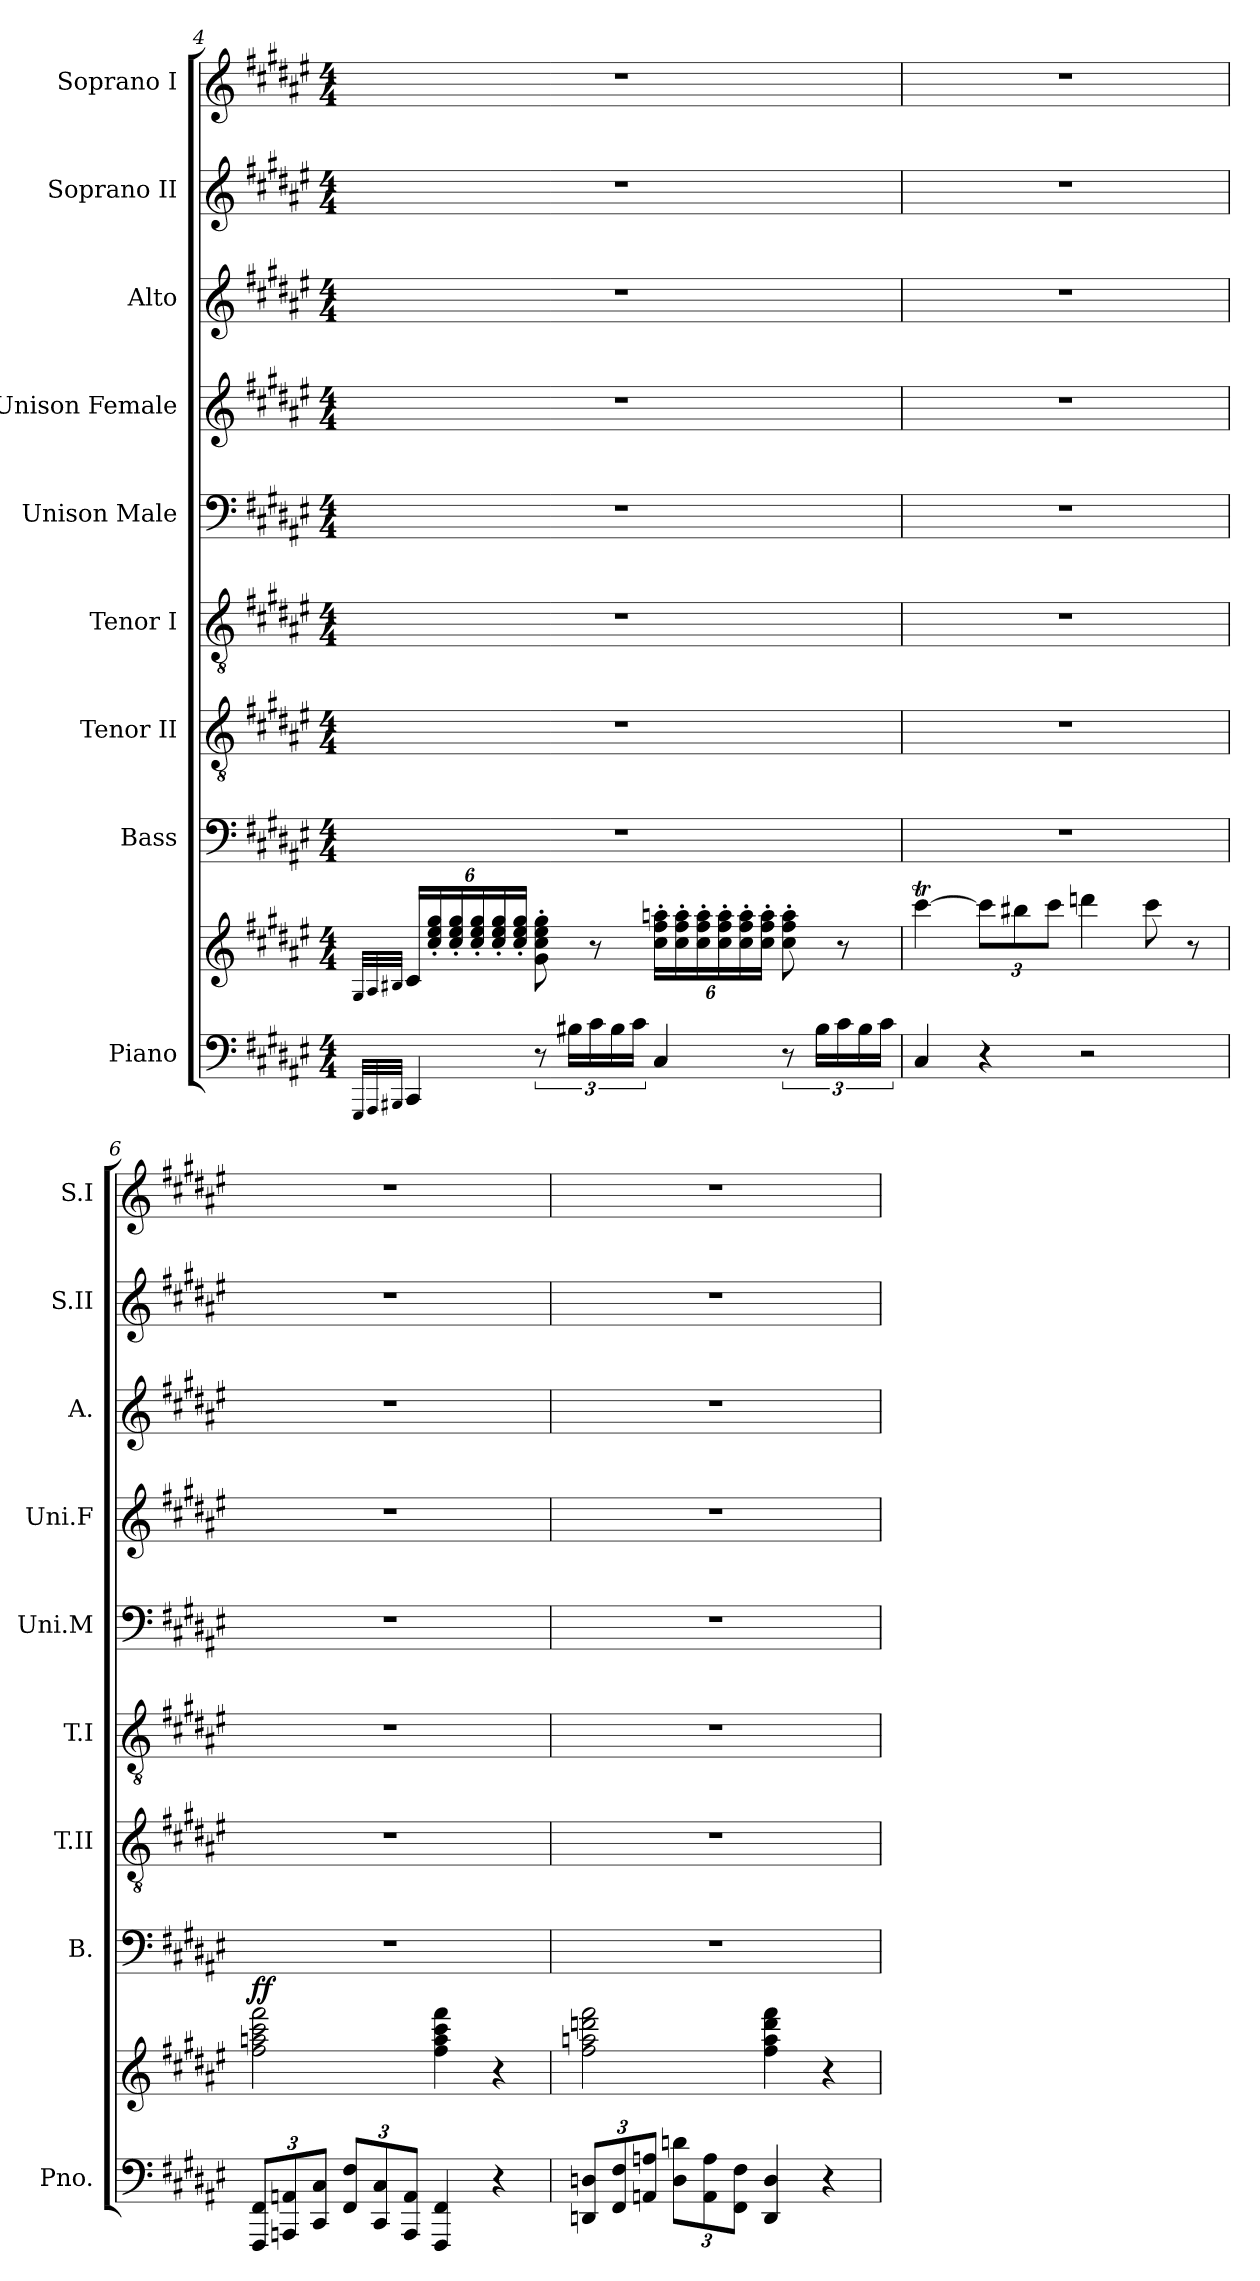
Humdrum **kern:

**kern	**kern	**dynam	**kern	**kern	**kern	**kern	**kern	**kern	**kern	**kern
*part9	*part9	*part9	*part8	*part7	*part6	*part5	*part4	*part3	*part2	*part1
*staff10	*staff9	*staff9/10	*staff8	*staff7	*staff6	*staff5	*staff4	*staff3	*staff2	*staff1
*I"Piano	*	*	*I"Bass	*I"Tenor II	*I"Tenor I	*I"Unison Male	*I"Unison Female	*I"Alto	*I"Soprano II	*I"Soprano I
*I'Pno.	*	*	*I'B.	*I'T.II	*I'T.I	*I'Uni.M	*I'Uni.F	*I'A.	*I'S.II	*I'S.I
!!LO:LB:g=z
*clefF4	*clefG2	*	*clefF4	*clefGv2	*clefGv2	*clefF4	*clefG2	*clefG2	*clefG2	*clefG2
*	*	*	*	*	*ITrd1c2	*ITrd1c2	*	*	*	*
*k[f#c#g#d#a#e#]	*k[f#c#g#d#a#e#]	*	*k[f#c#g#d#a#e#]	*k[f#c#g#d#a#e#]	*k[f#c#g#d#a#e#]	*k[f#c#g#d#a#e#]	*k[f#c#g#d#a#e#]	*k[f#c#g#d#a#e#]	*k[f#c#g#d#a#e#]	*k[f#c#g#d#a#e#]
*M4/4	*M4/4	*	*M4/4	*M4/4	*M4/4	*M4/4	*M4/4	*M4/4	*M4/4	*M4/4
=4	=4	=4	=4	=4	=4	=4	=4	=4	=4	=4
32qGGG#/LLL	32qG#/LLL	.	.	.	.	.	.	.	.	.
32qAAA#/	32qA#/	.	.	.	.	.	.	.	.	.
32qBBB#X/JJJ	32qB#X/JJJ	.	.	.	.	.	.	.	.	.
*	*Xbrackettup	*	*	*	*	*	*	*	*	*
4CC#/	24c#/LL	.	1r	1r	1r	1r	1r	1r	1r	1r
.	24cc#/' 24ee#/' 24gg#/'	.	.	.	.	.	.	.	.	.
.	24cc#/' 24ee#/' 24gg#/'	.	.	.	.	.	.	.	.	.
.	24cc#/' 24ee#/' 24gg#/'	.	.	.	.	.	.	.	.	.
.	24cc#/' 24ee#/' 24gg#/'	.	.	.	.	.	.	.	.	.
.	24cc#/' 24ee#/' 24gg#/'JJ	.	.	.	.	.	.	.	.	.
12r	8g#\' 8cc#\' 8ee#\' 8gg#\'	.	.	.	.	.	.	.	.	.
24B#X\LL	.	.	.	.	.	.	.	.	.	.
24c#\	8r	.	.	.	.	.	.	.	.	.
24B#\	.	.	.	.	.	.	.	.	.	.
24c#\JJ	.	.	.	.	.	.	.	.	.	.
4C#/	24cc#\' 24ff#\' 24aan\'LL	.	.	.	.	.	.	.	.	.
.	24cc#\' 24ff#\' 24aa\'	.	.	.	.	.	.	.	.	.
.	24cc#\' 24ff#\' 24aa\'	.	.	.	.	.	.	.	.	.
.	24cc#\' 24ff#\' 24aa\'	.	.	.	.	.	.	.	.	.
.	24cc#\' 24ff#\' 24aa\'	.	.	.	.	.	.	.	.	.
.	24cc#\' 24ff#\' 24aa\'JJ	.	.	.	.	.	.	.	.	.
12r	8cc#\' 8ff#\' 8aa\'	.	.	.	.	.	.	.	.	.
24B#\LL	.	.	.	.	.	.	.	.	.	.
24c#\	8r	.	.	.	.	.	.	.	.	.
24B#\	.	.	.	.	.	.	.	.	.	.
24c#\JJ	.	.	.	.	.	.	.	.	.	.
=5	=5	=5	=5	=5	=5	=5	=5	=5	=5	=5
4C#/	[4ccc#T\	.	1r	1r	1r	1r	1r	1r	1r	1r
4r	12ccc#\L]	.	.	.	.	.	.	.	.	.
.	12bb#X\	.	.	.	.	.	.	.	.	.
.	12ccc#\J	.	.	.	.	.	.	.	.	.
2r	4dddn\	.	.	.	.	.	.	.	.	.
.	8ccc#\	.	.	.	.	.	.	.	.	.
.	8r	.	.	.	.	.	.	.	.	.
=6	=6	=6	=6	=6	=6	=6	=6	=6	=6	=6
*Xbrackettup	*	*	*	*	*	*	*	*	*	*
!	!	!LO:DY:a	!	!	!	!	!	!	!	!
12FFF#/ 12FF#/L	2ff#\ 2aan\ 2ccc#\ 2fff#\	ff	1r	1r	1r	1r	1r	1r	1r	1r
12AAAn/ 12AAn/	.	.	.	.	.	.	.	.	.	.
12CC#/ 12C#/J	.	.	.	.	.	.	.	.	.	.
12FF#/ 12F#/L	.	.	.	.	.	.	.	.	.	.
12CC#/ 12C#/	.	.	.	.	.	.	.	.	.	.
12AAA/ 12AA/J	.	.	.	.	.	.	.	.	.	.
4FFF#/ 4FF#/	4ff#\ 4aa\ 4ccc#\ 4fff#\	.	.	.	.	.	.	.	.	.
4r	4r	.	.	.	.	.	.	.	.	.
=7	=7	=7	=7	=7	=7	=7	=7	=7	=7	=7
12DDn/ 12Dn/L	2ff#\ 2aan\ 2dddn\ 2fff#\	.	1r	1r	1r	1r	1r	1r	1r	1r
12FF#/ 12F#/	.	.	.	.	.	.	.	.	.	.
12AAn/ 12An/J	.	.	.	.	.	.	.	.	.	.
12D\ 12dn\L	.	.	.	.	.	.	.	.	.	.
12AA\ 12A\	.	.	.	.	.	.	.	.	.	.
12FF#\ 12F#\J	.	.	.	.	.	.	.	.	.	.
4DD/ 4D/	4ff#\ 4aa\ 4ddd\ 4fff#\	.	.	.	.	.	.	.	.	.
4r	4r	.	.	.	.	.	.	.	.	.
=	=	=	=	=	=	=	=	=	=	=
*-	*-	*-	*-	*-	*-	*-	*-	*-	*-	*-
